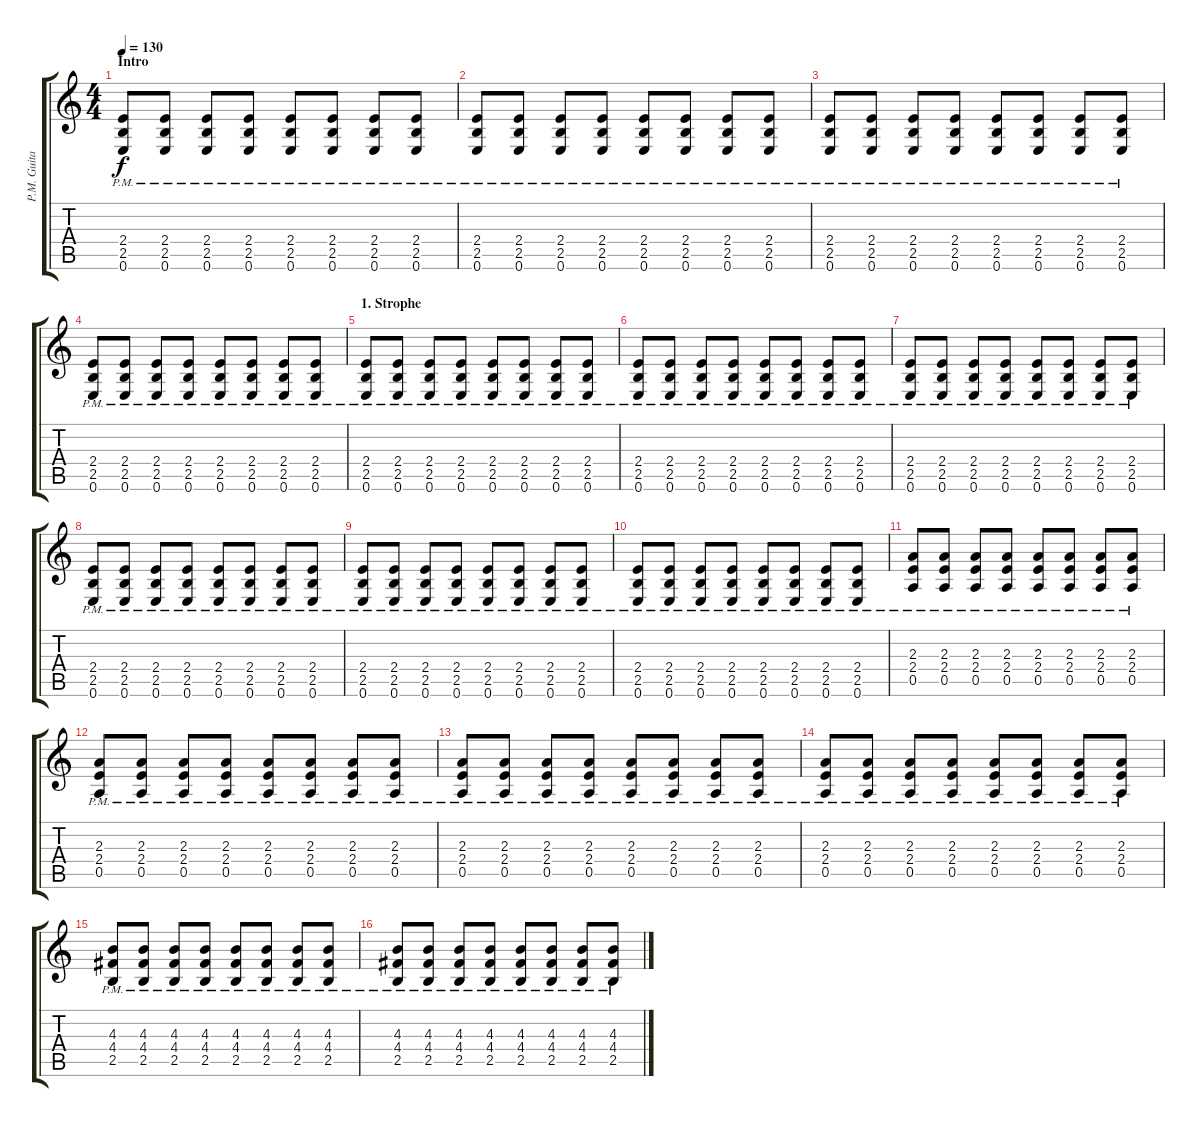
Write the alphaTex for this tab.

\track ("P.M. Guitar" "P.M. Guita") {instrument electricguitarmuted}
\staff {score tabs}
\tuning (E4 B3 G3 D3 A2 E2) {hide}
\ts (4 4)
\section ("" "Intro")
\tempo 130
\clef g2
\ks c
(2.4{pm} 2.5{pm} 0.6{pm}).8{dy f instrument electricguitarmuted} (2.4{pm} 2.5{pm} 0.6{pm}).8 (2.4{pm} 2.5{pm} 0.6{pm}).8 (2.4{pm} 2.5{pm} 0.6{pm}).8 (2.4{pm} 2.5{pm} 0.6{pm}).8 (2.4{pm} 2.5{pm} 0.6{pm}).8 (2.4{pm} 2.5{pm} 0.6{pm}).8 (2.4{pm} 2.5{pm} 0.6{pm}).8 |
(2.4{pm} 2.5{pm} 0.6{pm}).8 (2.4{pm} 2.5{pm} 0.6{pm}).8 (2.4{pm} 2.5{pm} 0.6{pm}).8 (2.4{pm} 2.5{pm} 0.6{pm}).8 (2.4{pm} 2.5{pm} 0.6{pm}).8 (2.4{pm} 2.5{pm} 0.6{pm}).8 (2.4{pm} 2.5{pm} 0.6{pm}).8 (2.4{pm} 2.5{pm} 0.6{pm}).8 |
(2.4{pm} 2.5{pm} 0.6{pm}).8 (2.4{pm} 2.5{pm} 0.6{pm}).8 (2.4{pm} 2.5{pm} 0.6{pm}).8 (2.4{pm} 2.5{pm} 0.6{pm}).8 (2.4{pm} 2.5{pm} 0.6{pm}).8 (2.4{pm} 2.5{pm} 0.6{pm}).8 (2.4{pm} 2.5{pm} 0.6{pm}).8 (2.4{pm} 2.5{pm} 0.6{pm}).8 |
(2.4{pm} 2.5{pm} 0.6{pm}).8 (2.4{pm} 2.5{pm} 0.6{pm}).8 (2.4{pm} 2.5{pm} 0.6{pm}).8 (2.4{pm} 2.5{pm} 0.6{pm}).8 (2.4{pm} 2.5{pm} 0.6{pm}).8 (2.4{pm} 2.5{pm} 0.6{pm}).8 (2.4{pm} 2.5{pm} 0.6{pm}).8 (2.4{pm} 2.5{pm} 0.6{pm}).8 |
\section ("" "1. Strophe")
(2.4{pm} 2.5{pm} 0.6{pm}).8 (2.4{pm} 2.5{pm} 0.6{pm}).8 (2.4{pm} 2.5{pm} 0.6{pm}).8 (2.4{pm} 2.5{pm} 0.6{pm}).8 (2.4{pm} 2.5{pm} 0.6{pm}).8 (2.4{pm} 2.5{pm} 0.6{pm}).8 (2.4{pm} 2.5{pm} 0.6{pm}).8 (2.4{pm} 2.5{pm} 0.6{pm}).8 |
(2.4{pm} 2.5{pm} 0.6{pm}).8 (2.4{pm} 2.5{pm} 0.6{pm}).8 (2.4{pm} 2.5{pm} 0.6{pm}).8 (2.4{pm} 2.5{pm} 0.6{pm}).8 (2.4{pm} 2.5{pm} 0.6{pm}).8 (2.4{pm} 2.5{pm} 0.6{pm}).8 (2.4{pm} 2.5{pm} 0.6{pm}).8 (2.4{pm} 2.5{pm} 0.6{pm}).8 |
(2.4{pm} 2.5{pm} 0.6{pm}).8 (2.4{pm} 2.5{pm} 0.6{pm}).8 (2.4{pm} 2.5{pm} 0.6{pm}).8 (2.4{pm} 2.5{pm} 0.6{pm}).8 (2.4{pm} 2.5{pm} 0.6{pm}).8 (2.4{pm} 2.5{pm} 0.6{pm}).8 (2.4{pm} 2.5{pm} 0.6{pm}).8 (2.4{pm} 2.5{pm} 0.6{pm}).8 |
(2.4{pm} 2.5{pm} 0.6{pm}).8 (2.4{pm} 2.5{pm} 0.6{pm}).8 (2.4{pm} 2.5{pm} 0.6{pm}).8 (2.4{pm} 2.5{pm} 0.6{pm}).8 (2.4{pm} 2.5{pm} 0.6{pm}).8 (2.4{pm} 2.5{pm} 0.6{pm}).8 (2.4{pm} 2.5{pm} 0.6{pm}).8 (2.4{pm} 2.5{pm} 0.6{pm}).8 |
(2.4{pm} 2.5{pm} 0.6{pm}).8 (2.4{pm} 2.5{pm} 0.6{pm}).8 (2.4{pm} 2.5{pm} 0.6{pm}).8 (2.4{pm} 2.5{pm} 0.6{pm}).8 (2.4{pm} 2.5{pm} 0.6{pm}).8 (2.4{pm} 2.5{pm} 0.6{pm}).8 (2.4{pm} 2.5{pm} 0.6{pm}).8 (2.4{pm} 2.5{pm} 0.6{pm}).8 |
(2.4{pm} 2.5{pm} 0.6{pm}).8 (2.4{pm} 2.5{pm} 0.6{pm}).8 (2.4{pm} 2.5{pm} 0.6{pm}).8 (2.4{pm} 2.5{pm} 0.6{pm}).8 (2.4{pm} 2.5{pm} 0.6{pm}).8 (2.4{pm} 2.5{pm} 0.6{pm}).8 (2.4{pm} 2.5{pm} 0.6{pm}).8 (2.4{pm} 2.5{pm} 0.6{pm}).8 |
(2.3{pm} 2.4{pm} 0.5{pm}).8 (2.3{pm} 2.4{pm} 0.5{pm}).8 (2.3{pm} 2.4{pm} 0.5{pm}).8 (2.3{pm} 2.4{pm} 0.5{pm}).8 (2.3{pm} 2.4{pm} 0.5{pm}).8 (2.3{pm} 2.4{pm} 0.5{pm}).8 (2.3{pm} 2.4{pm} 0.5{pm}).8 (2.3{pm} 2.4{pm} 0.5{pm}).8 |
(2.3{pm} 2.4{pm} 0.5{pm}).8 (2.3{pm} 2.4{pm} 0.5{pm}).8 (2.3{pm} 2.4{pm} 0.5{pm}).8 (2.3{pm} 2.4{pm} 0.5{pm}).8 (2.3{pm} 2.4{pm} 0.5{pm}).8 (2.3{pm} 2.4{pm} 0.5{pm}).8 (2.3{pm} 2.4{pm} 0.5{pm}).8 (2.3{pm} 2.4{pm} 0.5{pm}).8 |
(2.3{pm} 2.4{pm} 0.5{pm}).8 (2.3{pm} 2.4{pm} 0.5{pm}).8 (2.3{pm} 2.4{pm} 0.5{pm}).8 (2.3{pm} 2.4{pm} 0.5{pm}).8 (2.3{pm} 2.4{pm} 0.5{pm}).8 (2.3{pm} 2.4{pm} 0.5{pm}).8 (2.3{pm} 2.4{pm} 0.5{pm}).8 (2.3{pm} 2.4{pm} 0.5{pm}).8 |
(2.3{pm} 2.4{pm} 0.5{pm}).8 (2.3{pm} 2.4{pm} 0.5{pm}).8 (2.3{pm} 2.4{pm} 0.5{pm}).8 (2.3{pm} 2.4{pm} 0.5{pm}).8 (2.3{pm} 2.4{pm} 0.5{pm}).8 (2.3{pm} 2.4{pm} 0.5{pm}).8 (2.3{pm} 2.4{pm} 0.5{pm}).8 (2.3{pm} 2.4{pm} 0.5{pm}).8 |
(4.3{pm} 4.4{pm} 2.5{pm}).8 (4.3{pm} 4.4{pm} 2.5{pm}).8 (4.3{pm} 4.4{pm} 2.5{pm}).8 (4.3{pm} 4.4{pm} 2.5{pm}).8 (4.3{pm} 4.4{pm} 2.5{pm}).8 (4.3{pm} 4.4{pm} 2.5{pm}).8 (4.3{pm} 4.4{pm} 2.5{pm}).8 (4.3{pm} 4.4{pm} 2.5{pm}).8 |
(4.3{pm} 4.4{pm} 2.5{pm}).8 (4.3{pm} 4.4{pm} 2.5{pm}).8 (4.3{pm} 4.4{pm} 2.5{pm}).8 (4.3{pm} 4.4{pm} 2.5{pm}).8 (4.3{pm} 4.4{pm} 2.5{pm}).8 (4.3{pm} 4.4{pm} 2.5{pm}).8 (4.3{pm} 4.4{pm} 2.5{pm}).8 (4.3{pm} 4.4{pm} 2.5{pm}).8
